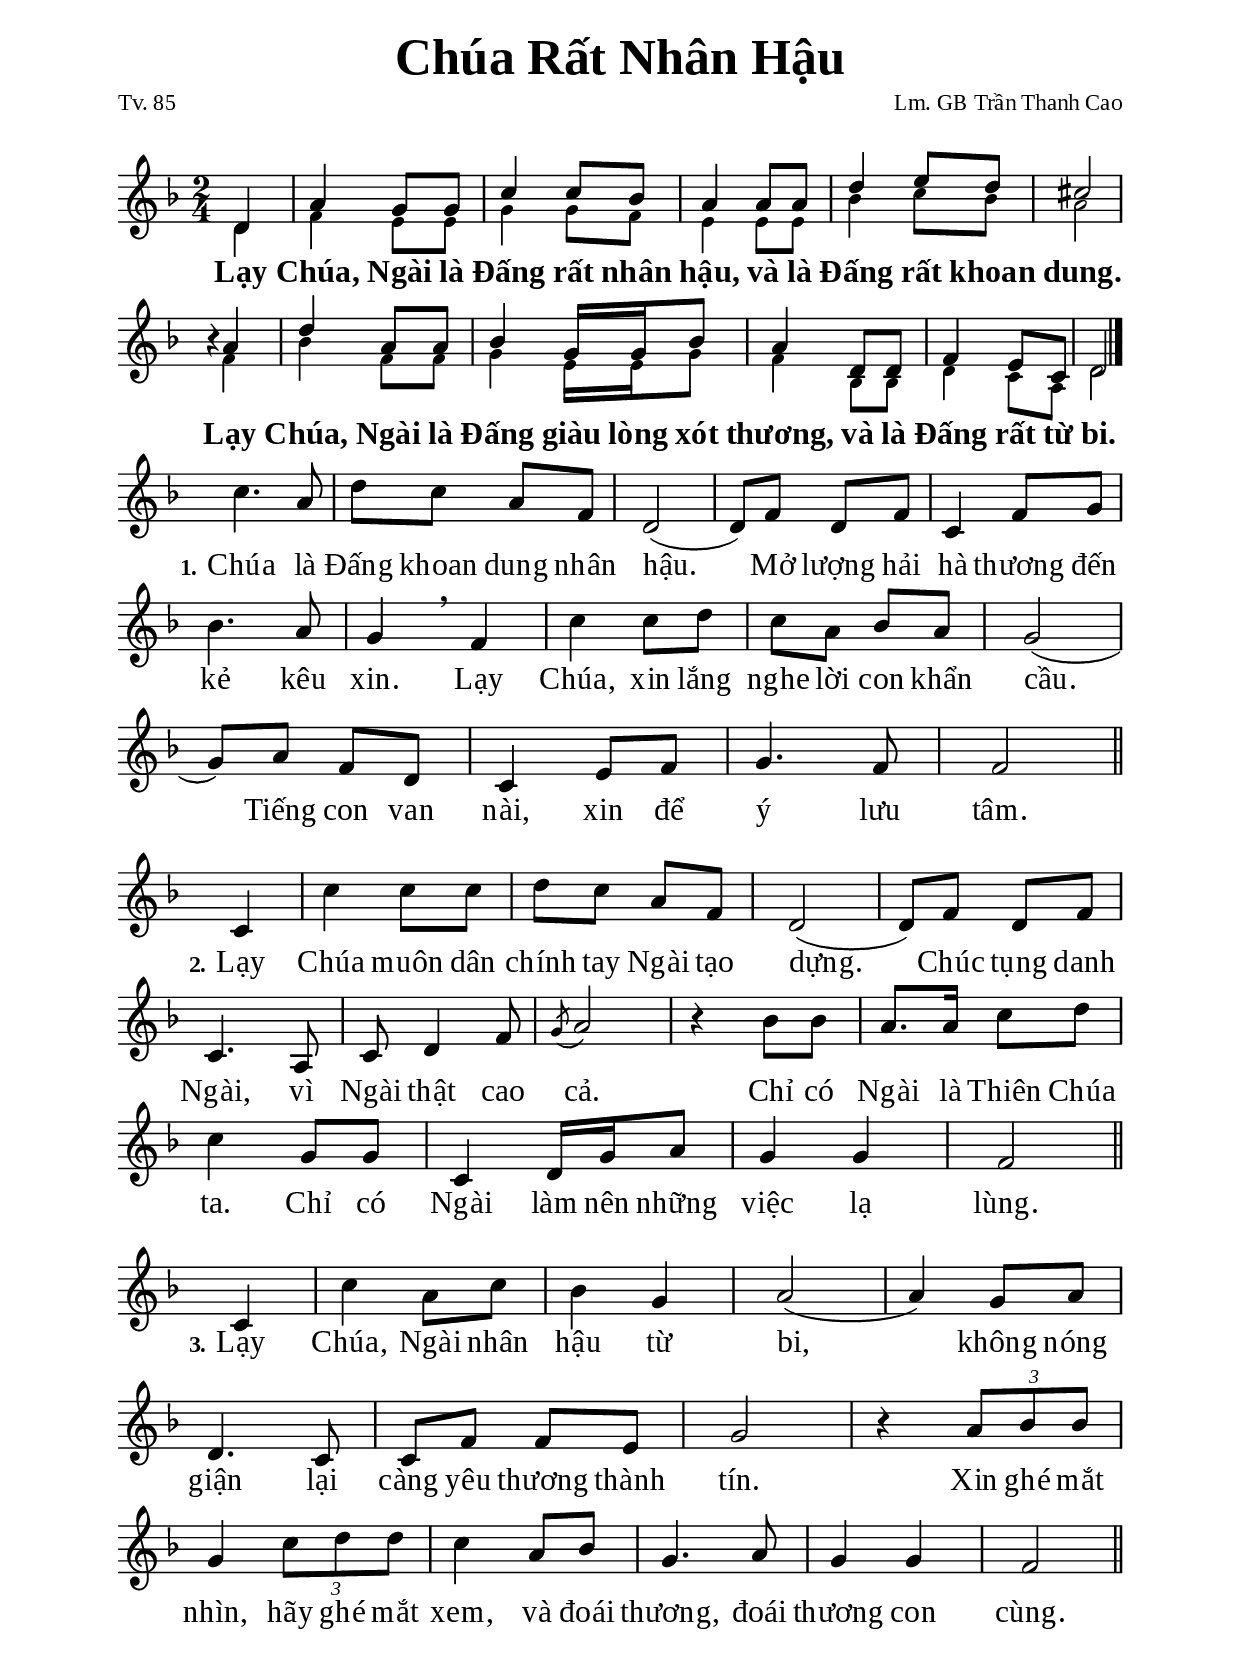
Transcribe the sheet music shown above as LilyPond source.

% Cài đặt chung
\version "2.20.0"
\include "english.ly"

\header {
  title = \markup { \fontsize #3 "Chúa Rất Nhân Hậu" }
  poet = "Tv. 85"
  composer = "Lm. GB Trần Thanh Cao"
  arranger = " "
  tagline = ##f
}

\paper {
  #(set-paper-size "a4")
  top-margin = 10\mm
  bottom-margin = 10\mm
  left-margin = 20\mm
  right-margin = 20\mm
  indent = #0
  #(define fonts
    (make-pango-font-tree
      "Liberation Serif"
      "Liberation Serif"
      "Liberation Serif"
      (/ 20 20)))
  page-count = #1
}

% Nhạc điệp khúc
nhacDiepKhucSop = \relative c' {
  \partial 4 d4 |
  a' g8 g |
  c4 c8 bf |
  a4 a8 a |
  d4 e8 d |
  cs2 |
  r4 a |
  d a8 a |
  bf4 g16 g bf8 |
  a4 d,8 d |
  f4 e8 c |
  d2 \bar "|."
}

nhacDiepKhucBas = \relative c' {
  \override NoteHead.font-size = #-2
  \partial 4 d4 |
  f e8 e |
  g4 g8 f |
  e4 e8 e |
  bf'4 c8 bf |
  a2 |
  r4 f |
  bf f8 f |
  g4 e16 e g8 |
  f4 bf,8 bf |
  d4 c8 a |
  d2
}

% Nhạc phiên khúc
nhacPhienKhucMot = \relative c'' {
  c4. a8 |
  d c a f |
  d2 ( |
  d8) f d f |
  c4 f8 g |
  bf4. a8 |
  g4 \breathe f |
  c' c8 d |
  c a bf a |
  g2 ( |
  g8) a f d |
  c4 e8 f |
  g4. f8 |
  f2 \bar "||"
}

nhacPhienKhucHai = \relative c'' {
  \partial 4 c,4 |
  c' c8 c |
  d c a f |
  d2 ( |
  d8) f d f |
  c4. a8 |
  c8 d4 f8 |
  \acciaccatura g8 a2 |
  r4 bf8 bf |
  a8. a16 c8 d |
  c4 g8 g |
  c,4 d16 g a8 |
  g4 g |
  f2 \bar "||"
}

nhacPhienKhucBa = \relative c'' {
  \partial 4 c,4 |
  c' a8 c |
  bf4 g |
  a2 ( |
  a4) g8 a |
  d,4. c8 |
  c f f e |
  g2 |
  r4 \tuplet 3/2 { a8 bf bf } |
  g4 \tuplet 3/2 { c8 d d } |
  c4 a8 bf |
  g4. a8 |
  g4 g |
  f2 \bar "||"
}

% Lời điệp khúc
loiDiepKhuc = \lyricmode {
  Lạy Chúa, Ngài là Đấng rất nhân hậu,
  và là Đấng rất khoan dung.
  Lạy Chúa, Ngài là Đấng giàu lòng xót thương,
  và là Đấng rất từ bi.
}

% Lời phiên khúc
loiPhienKhucMot = \lyricmode {
  \set stanza = #"1."
  Chúa là Đấng khoan dung nhân hậu.
  Mở lượng hải hà thương đến kẻ kêu xin.
  Lạy Chúa, xin lắng nghe lời con khẩn cầu.
  Tiếng con van nài, xin để ý lưu tâm.
}

loiPhienKhucHai = \lyricmode {
  \set stanza = #"2."
  Lạy Chúa muôn dân chính tay Ngài tạo dựng.
  Chúc tụng danh Ngài, vì Ngài thật cao cả.
  Chỉ có Ngài là Thiên Chúa ta.
  Chỉ có Ngài làm nên những việc lạ lùng.
}

loiPhienKhucBa = \lyricmode {
  \set stanza = #"3."
  Lạy Chúa, Ngài nhân hậu từ bi,
  không nóng giận lại càng yêu thương thành tín.
  Xin ghé mắt nhìn, hãy ghé mắt xem,
  và đoái thương, đoái thương con cùng.
}


% Dàn trang
\score {
  \new ChoirStaff <<
    \new Staff = diepKhuc \with {
        \consists "Merge_rests_engraver"
        \magnifyStaff #(magstep +1)
      }
      <<
      \new Voice = beSop {
        \voiceOne \key f \major \time 2/4 \nhacDiepKhucSop
      }
      \new Voice = beBas {
        \voiceTwo \key f \major \time 2/4 \nhacDiepKhucBas
      }
    >>
    \new Lyrics \lyricsto beSop \loiDiepKhuc
  >>
  \layout {
    \override Lyrics.LyricText.font-series = #'bold
    \override Lyrics.LyricText.font-size = #+3
    \override Lyrics.LyricSpace.minimum-distance = #0.7
    \override Score.BarNumber.break-visibility = ##(#f #f #f)
    \override Score.SpacingSpanner.uniform-stretching = ##t
  }
}

\score {
  \new ChoirStaff <<
    \new Staff = phienKhuc \with {
        \magnifyStaff #(magstep +1)
      }
      <<
      \new Voice = beSop {
        \key f \major \time 2/4 \nhacPhienKhucMot
      }
    >>
    \new Lyrics \lyricsto beSop \loiPhienKhucMot
  >>
  \layout {
    \override Staff.TimeSignature.transparent = ##t
    \override Lyrics.LyricText.font-size = #+3
    \override Lyrics.LyricSpace.minimum-distance = #0.5
    \override Score.BarNumber.break-visibility = ##(#f #f #f)
    \override Score.SpacingSpanner.uniform-stretching = ##t
  }
}

\score {
  \new ChoirStaff <<
    \new Staff = phienKhuc \with {
        \magnifyStaff #(magstep +1)
      }
      <<
      \new Voice = beSop {
        \key f \major \time 2/4 \nhacPhienKhucHai
      }
    >>
    \new Lyrics \lyricsto beSop \loiPhienKhucHai
  >>
  \layout {
    \override Staff.TimeSignature.transparent = ##t
    \override Lyrics.LyricText.font-size = #+3
    \override Lyrics.LyricSpace.minimum-distance = #0.5
    \override Score.BarNumber.break-visibility = ##(#f #f #f)
    \override Score.SpacingSpanner.uniform-stretching = ##t
  }
}

\score {
  \new ChoirStaff <<
    \new Staff = phienKhuc \with {
        \magnifyStaff #(magstep +1)
      }
      <<
      \new Voice = beSop {
        \key f \major \time 2/4 \nhacPhienKhucBa
      }
    >>
    \new Lyrics \lyricsto beSop \loiPhienKhucBa
  >>
  \layout {
    \override Staff.TimeSignature.transparent = ##t
    \override Lyrics.LyricText.font-size = #+3
    \override Lyrics.LyricSpace.minimum-distance = #0.5
    \override Score.BarNumber.break-visibility = ##(#f #f #f)
    \override Score.SpacingSpanner.uniform-stretching = ##t
  }
}
